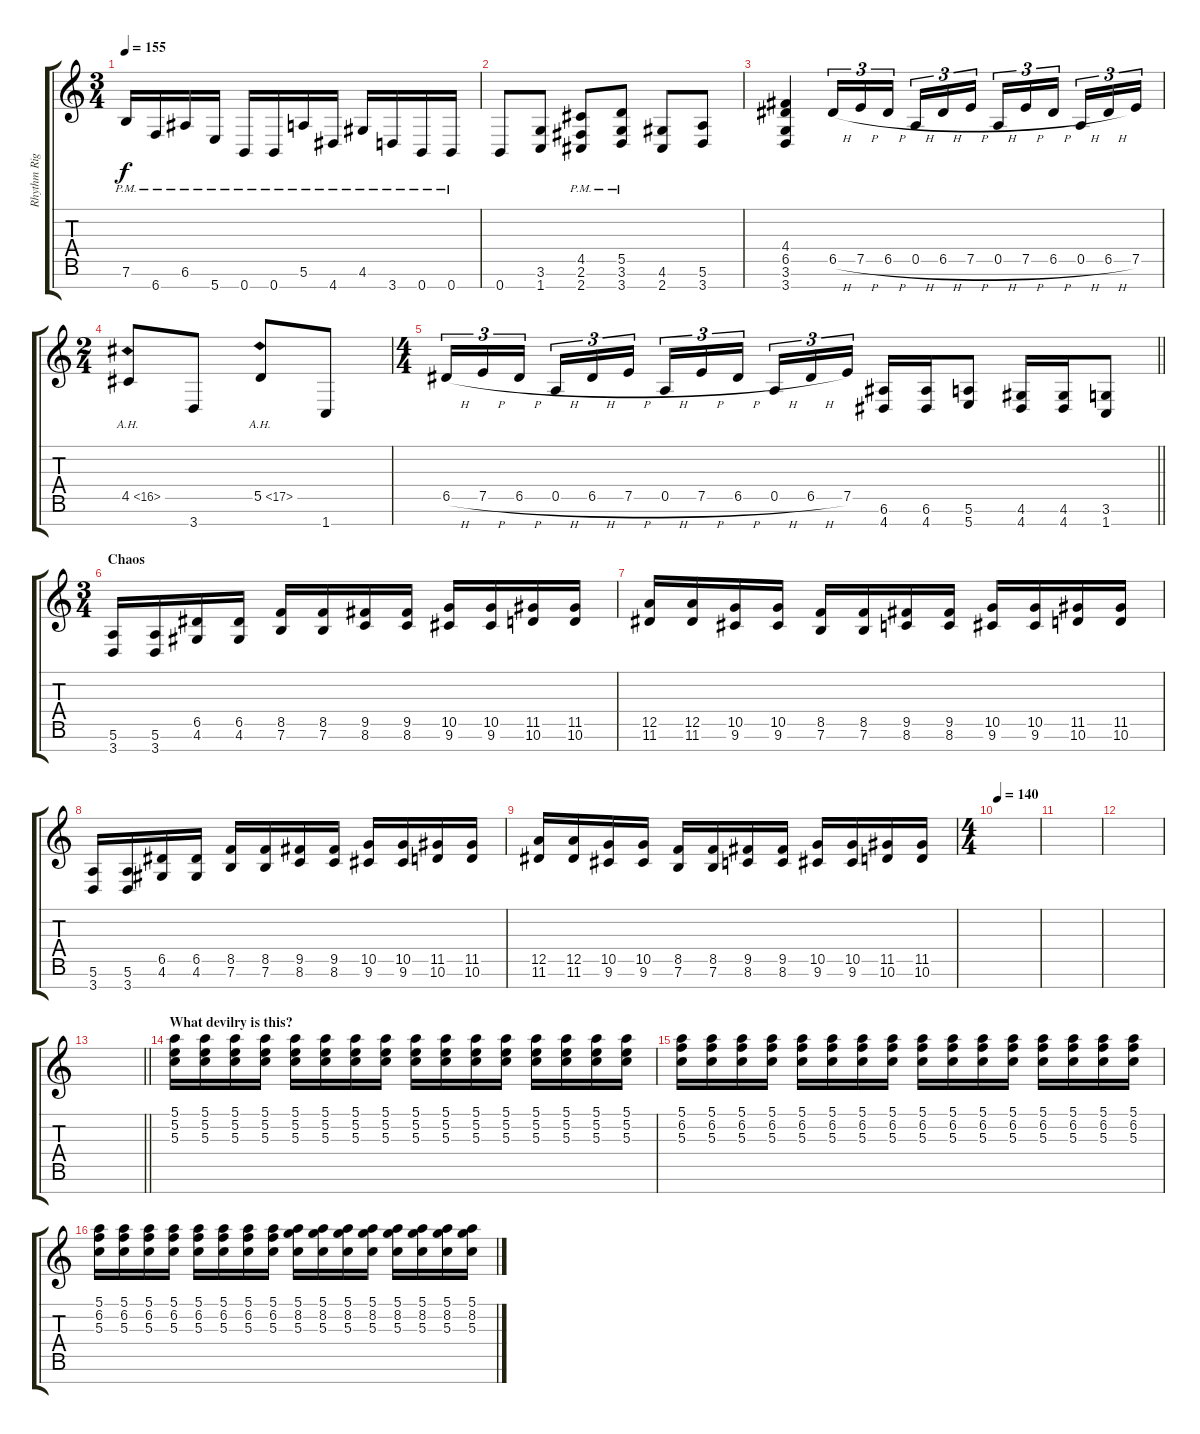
\track ("Rhythm Right" "Rhythm Rig") {instrument overdrivenguitar}
\staff {score tabs}
\tuning (E4 B3 G3 D3 A2 E2 B1) {hide}
\ts (3 4)
\tempo 155
\clef g2
\ks c
7.6{pm}.16{dy f} 6.7{pm}.16 6.6{pm}.16 5.7{pm}.16 0.7{pm}.16 0.7{pm}.16 5.6{pm}.16 4.7{pm}.16 4.6{pm}.16 3.7{pm}.16 0.7{pm}.16 0.7{pm}.16 |
0.7.8 (3.6 1.7).8 (4.5{pm} 2.6{pm} 2.7{pm}).8 (5.5{pm} 3.6{pm} 3.7{pm}).8 (4.6 2.7).8 (5.6 3.7).8 |
(4.4 6.5 3.6 3.7).4 6.5{h}.16{tu (3 2)} 7.5{h}.16{tu (3 2)} 6.5{h}.16{tu (3 2)} 0.5{h}.16{tu (3 2)} 6.5{h}.16{tu (3 2)} 7.5{h}.16{tu (3 2)} 0.5{h}.16{tu (3 2)} 7.5{h}.16{tu (3 2)} 6.5{h}.16{tu (3 2)} 0.5{h}.16{tu (3 2)} 6.5{h}.16{tu (3 2)} 7.5.16{tu (3 2)} |
\ts (2 4)
4.5{ah 12}.8 3.7.8 5.5{ah 12}.8 1.7.8 |
\ts (4 4)
\barLineRight lightlight
6.5{h}.16{tu (3 2)} 7.5{h}.16{tu (3 2)} 6.5{h}.16{tu (3 2)} 0.5{h}.16{tu (3 2)} 6.5{h}.16{tu (3 2)} 7.5{h}.16{tu (3 2)} 0.5{h}.16{tu (3 2)} 7.5{h}.16{tu (3 2)} 6.5{h}.16{tu (3 2)} 0.5{h}.16{tu (3 2)} 6.5{h}.16{tu (3 2)} 7.5.16{tu (3 2)} (6.6 4.7).16 (6.6 4.7).16 (5.6 5.7).8 (4.6 4.7).16 (4.6 4.7).16 (3.6 1.7).8 |
\ts (3 4)
\section ("" "Chaos")
(5.6 3.7).16 (5.6 3.7).16 (6.5 4.6).16 (6.5 4.6).16 (8.5 7.6).16 (8.5 7.6).16 (9.5 8.6).16 (9.5 8.6).16 (10.5 9.6).16 (10.5 9.6).16 (11.5 10.6).16 (11.5 10.6).16 |
(12.5 11.6).16 (12.5 11.6).16 (10.5 9.6).16 (10.5 9.6).16 (8.5 7.6).16 (8.5 7.6).16 (9.5 8.6).16 (9.5 8.6).16 (10.5 9.6).16 (10.5 9.6).16 (11.5 10.6).16 (11.5 10.6).16 |
(5.6 3.7).16 (5.6 3.7).16 (6.5 4.6).16 (6.5 4.6).16 (8.5 7.6).16 (8.5 7.6).16 (9.5 8.6).16 (9.5 8.6).16 (10.5 9.6).16 (10.5 9.6).16 (11.5 10.6).16 (11.5 10.6).16 |
(12.5 11.6).16 (12.5 11.6).16 (10.5 9.6).16 (10.5 9.6).16 (8.5 7.6).16 (8.5 7.6).16 (9.5 8.6).16 (9.5 8.6).16 (10.5 9.6).16 (10.5 9.6).16 (11.5 10.6).16 (11.5 10.6).16 |
\ts (4 4)
\tempo 140
|
|
|
\barLineRight lightlight
|
\section ("" "What devilry is this?")
(5.1 5.2 5.3).16 (5.1 5.2 5.3).16 (5.1 5.2 5.3).16 (5.1 5.2 5.3).16 (5.1 5.2 5.3).16 (5.1 5.2 5.3).16 (5.1 5.2 5.3).16 (5.1 5.2 5.3).16 (5.1 5.2 5.3).16 (5.1 5.2 5.3).16 (5.1 5.2 5.3).16 (5.1 5.2 5.3).16 (5.1 5.2 5.3).16 (5.1 5.2 5.3).16 (5.1 5.2 5.3).16 (5.1 5.2 5.3).16 |
(5.1 6.2 5.3).16 (5.1 6.2 5.3).16 (5.1 6.2 5.3).16 (5.1 6.2 5.3).16 (5.1 6.2 5.3).16 (5.1 6.2 5.3).16 (5.1 6.2 5.3).16 (5.1 6.2 5.3).16 (5.1 6.2 5.3).16 (5.1 6.2 5.3).16 (5.1 6.2 5.3).16 (5.1 6.2 5.3).16 (5.1 6.2 5.3).16 (5.1 6.2 5.3).16 (5.1 6.2 5.3).16 (5.1 6.2 5.3).16 |
(5.1 6.2 5.3).16 (5.1 6.2 5.3).16 (5.1 6.2 5.3).16 (5.1 6.2 5.3).16 (5.1 6.2 5.3).16 (5.1 6.2 5.3).16 (5.1 6.2 5.3).16 (5.1 6.2 5.3).16 (5.1 8.2 5.3).16 (5.1 8.2 5.3).16 (5.1 8.2 5.3).16 (5.1 8.2 5.3).16 (5.1 8.2 5.3).16 (5.1 8.2 5.3).16 (5.1 8.2 5.3).16 (5.1 8.2 5.3).16
